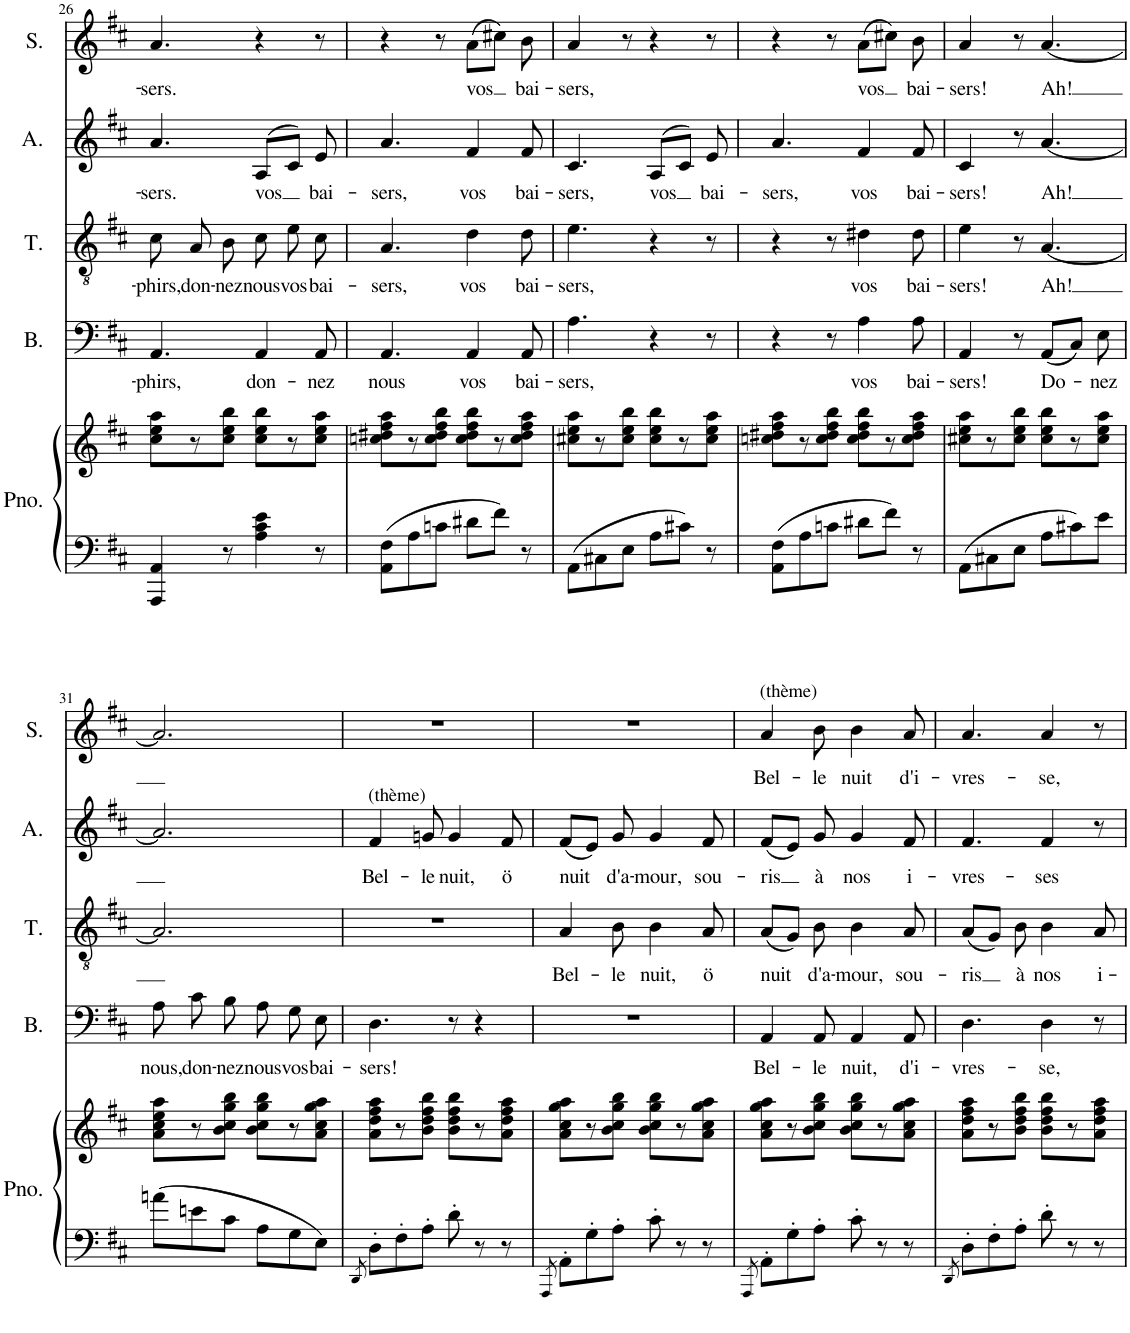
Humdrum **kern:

**kern	**kern	**kern	**text	**kern	**text	**kern	**text	**kern	**text
*part5	*part5	*part4	*part4	*part3	*part3	*part2	*part2	*part1	*part1
*staff6	*staff5	*staff4	*staff4	*staff3	*staff3	*staff2	*staff2	*staff1	*staff1
*I"Piano	*	*I"Bass	*	*I"Ténor	*	*I"Alto	*	*I"Soprano	*
*I'Pno.	*	*I'B.	*	*I'T.	*	*I'A.	*	*I'S.	*
!!LO:PB:g=z
*clefF4	*clefG2	*clefF4	*	*clefGv2	*	*clefG2	*	*clefG2	*
*k[f#c#]	*k[f#c#]	*k[f#c#]	*	*k[f#c#]	*	*k[f#c#]	*	*k[f#c#]	*
*D:	*D:	*D:	*	*D:	*	*D:	*	*D:	*
*M6/8	*M6/8	*M6/8	*	*M6/8	*	*M6/8	*	*M6/8	*
=26	=26	=26	=26	=26	=26	=26	=26	=26	=26
!	!	!	!LO:LY:b	!	!LO:LY:b	!	!LO:LY:b	!	!LO:LY:b
4AAA/ 4AA/	8cc#\ 8ee\ 8aa\L	4.AA/	-phirs,	8c#\	-phirs,	4.a/	-sers.	4.a/	-sers.
!	!	!	!	!	!LO:LY:b	!	!	!	!
.	8r	.	.	8A/	don-	.	.	.	.
!	!	!	!	!	!LO:LY:b	!	!	!	!
8r	8cc#\ 8ee\ 8bb\J	.	.	8B\	-nez	.	.	.	.
!	!	!	!LO:LY:b	!	!LO:LY:b	!	!LO:LY:b	!	!
4A\ 4c#\ 4e\	8cc#\ 8ee\ 8bb\L	4AA/	don-	8c#\	nous	(>8A/L	vos	4r	.
!	!	!	!	!	!LO:LY:b	!	!	!	!
.	8r	.	.	8e\	vos	8c#/J)	.	.	.
!	!	!	!LO:LY:b	!	!LO:LY:b	!	!LO:LY:b	!	!
8r	8cc#\ 8ee\ 8aa\J	8AA/	-nez	8c#\	bai-	8e/	bai-	8r	.
=27	=27	=27	=27	=27	=27	=27	=27	=27	=27
!	!	!	!LO:LY:b	!	!LO:LY:b	!	!LO:LY:b	!	!
8AA\ 8F#\L	8ccn\ 8dd#X\ 8ff#\ 8aa\L	4.AA/	nous	4.A/	-sers,	4.a/	-sers,	4r	.
8A\	8r	.	.	.	.	.	.	.	.
8cn\J	8cc\ 8dd#\ 8ff#\ 8bb\J	.	.	.	.	.	.	8r	.
!	!	!	!LO:LY:b	!	!LO:LY:b	!	!LO:LY:b	!	!LO:LY:b
8d#X\L	8cc\ 8dd#\ 8ff#\ 8bb\L	4AA/	vos	4d\	vos	4f#/	vos	(8a\L	vos
8f#\J	8r	.	.	.	.	.	.	8cc#X\J)	.
!	!	!	!LO:LY:b	!	!LO:LY:b	!	!LO:LY:b	!	!LO:LY:b
8r	8cc\ 8dd#\ 8ff#\ 8aa\J	8AA/	bai-	8d\	bai-	8f#/	bai-	8b\	bai-
=28	=28	=28	=28	=28	=28	=28	=28	=28	=28
!	!	!	!LO:LY:b	!	!LO:LY:b	!	!LO:LY:b	!	!LO:LY:b
8AA\L	8cc#X\ 8ee\ 8aa\L	4.A\	-sers,	4.e\	-sers,	4.c#/	-sers,	4a/	-sers,
8C#X\	8r	.	.	.	.	.	.	.	.
8E\J	8cc#\ 8ee\ 8bb\J	.	.	.	.	.	.	8r	.
!	!	!	!	!	!	!	!LO:LY:b	!	!
8A\L	8cc#\ 8ee\ 8bb\L	4r	.	4r	.	(>8A/L	vos	4r	.
8c#X\J	8r	.	.	.	.	8c#/J)	.	.	.
!	!	!	!	!	!	!	!LO:LY:b	!	!
8r	8cc#\ 8ee\ 8aa\J	8r	.	8r	.	8e/	bai-	8r	.
=29	=29	=29	=29	=29	=29	=29	=29	=29	=29
!	!	!	!	!	!	!	!LO:LY:b	!	!
8AA\ 8F#\L	8ccn\ 8dd#X\ 8ff#\ 8aa\L	4r	.	4r	.	4.a/	-sers,	4r	.
8A\	8r	.	.	.	.	.	.	.	.
8cn\J	8cc\ 8dd#\ 8ff#\ 8bb\J	8r	.	8r	.	.	.	8r	.
!	!	!	!LO:LY:b	!	!LO:LY:b	!	!LO:LY:b	!	!LO:LY:b
8d#X\L	8cc\ 8dd#\ 8ff#\ 8bb\L	4A\	vos	4d#X\	vos	4f#/	vos	(8a\L	vos
8f#\J	8r	.	.	.	.	.	.	8cc#X\J)	.
!	!	!	!LO:LY:b	!	!LO:LY:b	!	!LO:LY:b	!	!LO:LY:b
8r	8cc\ 8dd#\ 8ff#\ 8aa\J	8A\	bai-	8d#\	bai-	8f#/	bai-	8b\	bai-
=30	=30	=30	=30	=30	=30	=30	=30	=30	=30
!	!	!	!LO:LY:b	!	!LO:LY:b	!	!LO:LY:b	!	!LO:LY:b
8AA\L	8cc#X\ 8ee\ 8aa\L	4AA/	-sers!	4e\	-sers!	4c#/	-sers!	4a/	-sers!
8C#X\	8r	.	.	.	.	.	.	.	.
8E\J	8cc#\ 8ee\ 8bb\J	8r	.	8r	.	8r	.	8r	.
!	!	!	!LO:LY:b	!	!LO:LY:b	!	!LO:LY:b	!	!LO:LY:b
8A\L	8cc#\ 8ee\ 8bb\L	(8AA/L	Do-	[4.A/	Ah!	[4.a/	Ah!	[4.a/	Ah!
8c#X\	8r	8C#/J)	.	.	.	.	.	.	.
!	!	!	!LO:LY:b	!	!	!	!	!	!
8e\J	8cc#\ 8ee\ 8aa\J	8E\	-nez	.	.	.	.	.	.
!!LO:LB:g=z
=31	=31	=31	=31	=31	=31	=31	=31	=31	=31
!	!	!	!LO:LY:b	!	!	!	!	!	!
8an\L	8a\ 8cc#\ 8ee\ 8aa\L	8A\	nous,	2.A/]	.	2.a/]	.	2.a/]	.
!	!	!	!LO:LY:b	!	!	!	!	!	!
8en\	8r	8c#\	don-	.	.	.	.	.	.
!	!	!	!LO:LY:b	!	!	!	!	!	!
8c#\J	8b\ 8cc#\ 8gg\ 8bb\J	8B\	-nez	.	.	.	.	.	.
!	!	!	!LO:LY:b	!	!	!	!	!	!
8A\L	8b\ 8cc#\ 8gg\ 8bb\L	8A\	nous	.	.	.	.	.	.
!	!	!	!LO:LY:b	!	!	!	!	!	!
8G\	8r	8G\	vos	.	.	.	.	.	.
!	!	!	!LO:LY:b	!	!	!	!	!	!
8E\J	8a\ 8cc#\ 8gg\ 8aa\J	8E\	bai-	.	.	.	.	.	.
=32	=32	=32	=32	=32	=32	=32	=32	=32	=32
8qDD/	.	.	.	.	.	.	.	.	.
!	!	!	!	!	!	!LO:TX:a:t=(thème)	!	!	!
!	!	!	!LO:LY:b	!	!	!	!LO:LY:b	!	!
8D'\L	8a\ 8dd\ 8ff#\ 8aa\L	4.D\	-sers!	2.r	.	4f#/	Bel-	2.r	.
8F#'\	8r	.	.	.	.	.	.	.	.
!	!	!	!	!	!	!	!LO:LY:b	!	!
8A'\J	8b\ 8dd\ 8ff#\ 8bb\J	.	.	.	.	8gn/	-le	.	.
!	!	!	!	!	!	!	!LO:LY:b	!	!
8d'\	8b\ 8dd\ 8ff#\ 8bb\L	8r	.	.	.	4g/	nuit,	.	.
8r	8r	4r	.	.	.	.	.	.	.
!	!	!	!	!	!	!	!LO:LY:b	!	!
8r	8a\ 8dd\ 8ff#\ 8aa\J	.	.	.	.	8f#/	ö	.	.
=33	=33	=33	=33	=33	=33	=33	=33	=33	=33
8qAAA/	.	.	.	.	.	.	.	.	.
!	!	!	!	!	!LO:LY:b	!	!LO:LY:b	!	!
8AA'\L	8a\ 8cc#\ 8gg\ 8aa\L	2.r	.	4A/	Bel-	(8f#/L	nuit	2.r	.
8G'\	8r	.	.	.	.	8e/J)	.	.	.
!	!	!	!	!	!LO:LY:b	!	!LO:LY:b	!	!
8A'\J	8b\ 8cc#\ 8gg\ 8bb\J	.	.	8B\	-le	8g/	d'a-	.	.
!	!	!	!	!	!LO:LY:b	!	!LO:LY:b	!	!
8c#'\	8b\ 8cc#\ 8gg\ 8bb\L	.	.	4B\	nuit,	4g/	-mour,	.	.
8r	8r	.	.	.	.	.	.	.	.
!	!	!	!	!	!LO:LY:b	!	!LO:LY:b	!	!
8r	8a\ 8cc#\ 8gg\ 8aa\J	.	.	8A/	ö	8f#/	sou-	.	.
=34	=34	=34	=34	=34	=34	=34	=34	=34	=34
8qAAA/	.	.	.	.	.	.	.	.	.
!	!	!	!	!	!	!	!	!LO:TX:a:t=(thème)	!
!	!	!	!LO:LY:b	!	!LO:LY:b	!	!LO:LY:b	!	!LO:LY:b
8AA'\L	8a\ 8cc#\ 8gg\ 8aa\L	4AA/	Bel-	(8A/L	nuit	(8f#/L	-ris	4a/	Bel-
8G'\	8r	.	.	8G/J)	.	8e/J)	.	.	.
!	!	!	!LO:LY:b	!	!LO:LY:b	!	!LO:LY:b	!	!LO:LY:b
8A'\J	8b\ 8cc#\ 8gg\ 8bb\J	8AA/	-le	8B\	d'a-	8g/	à	8b\	-le
!	!	!	!LO:LY:b	!	!LO:LY:b	!	!LO:LY:b	!	!LO:LY:b
8c#'\	8b\ 8cc#\ 8gg\ 8bb\L	4AA/	nuit,	4B\	-mour,	4g/	nos	4b\	nuit
8r	8r	.	.	.	.	.	.	.	.
!	!	!	!LO:LY:b	!	!LO:LY:b	!	!LO:LY:b	!	!LO:LY:b
8r	8a\ 8cc#\ 8gg\ 8aa\J	8AA/	d'i-	8A/	sou-	8f#/	i-	8a/	d'i-
=35	=35	=35	=35	=35	=35	=35	=35	=35	=35
8qDD/	.	.	.	.	.	.	.	.	.
!	!	!	!LO:LY:b	!	!LO:LY:b	!	!LO:LY:b	!	!LO:LY:b
8D'\L	8a\ 8dd\ 8ff#\ 8aa\L	4.D\	-vres-	(8A/L	-ris	4.f#/	-vres-	4.a/	-vres-
8F#'\	8r	.	.	8G/J)	.	.	.	.	.
!	!	!	!	!	!LO:LY:b	!	!	!	!
8A'\J	8b\ 8dd\ 8ff#\ 8bb\J	.	.	8B\	à	.	.	.	.
!	!	!	!LO:LY:b	!	!LO:LY:b	!	!LO:LY:b	!	!LO:LY:b
8d'\	8b\ 8dd\ 8ff#\ 8bb\L	4D\	-se,	4B\	nos	4f#/	-ses	4a/	-se,
8r	8r	.	.	.	.	.	.	.	.
!	!	!	!	!	!LO:LY:b	!	!	!	!
8r	8a\ 8dd\ 8ff#\ 8aa\J	8r	.	8A/	i-	8r	.	8r	.
=	=	=	=	=	=	=	=	=	=
*-	*-	*-	*-	*-	*-	*-	*-	*-	*-
